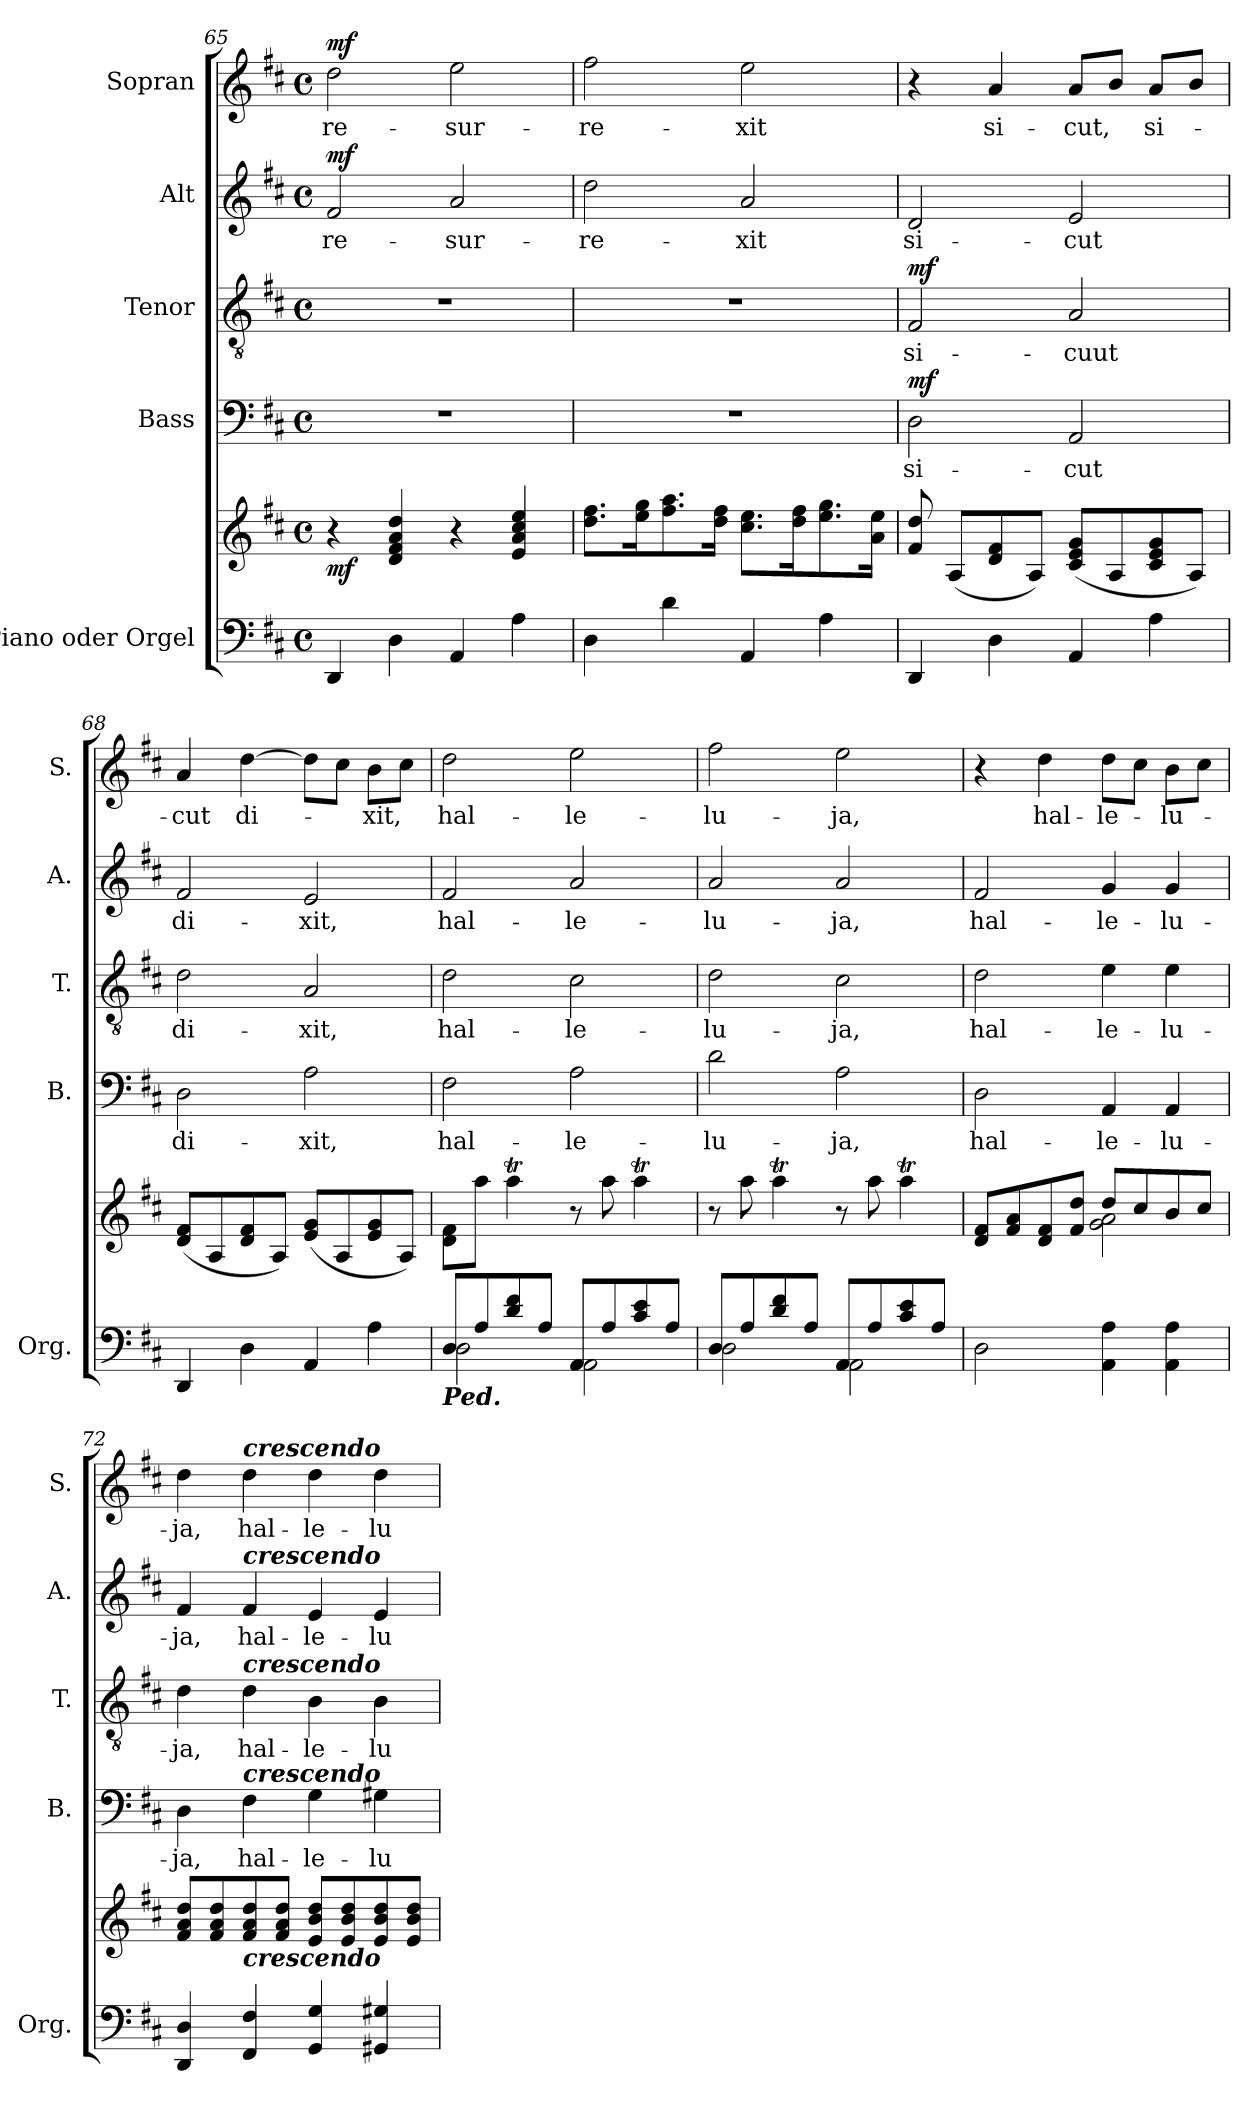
**kern	**kern	**dynam	**kern	**text	**dynam	**kern	**text	**dynam	**kern	**text	**dynam	**kern	**text	**dynam
*part5	*part5	*part5	*part4	*part4	*part4	*part3	*part3	*part3	*part2	*part2	*part2	*part1	*part1	*part1
*staff6	*staff5	*staff5/6	*staff4	*staff4	*staff4	*staff3	*staff3	*staff3	*staff2	*staff2	*staff2	*staff1	*staff1	*staff1
*I"Piano oder Orgel	*	*	*I"Bass	*	*	*I"Tenor	*	*	*I"Alt	*	*	*I"Sopran	*	*
*I'Org.	*	*	*I'B.	*	*	*I'T.	*	*	*I'A.	*	*	*I'S.	*	*
*clefF4	*clefG2	*	*clefF4	*	*	*clefGv2	*	*	*clefG2	*	*	*clefG2	*	*
*k[f#c#]	*k[f#c#]	*	*k[f#c#]	*	*	*k[f#c#]	*	*	*k[f#c#]	*	*	*k[f#c#]	*	*
*D:	*D:	*	*D:	*	*	*D:	*	*	*D:	*	*	*D:	*	*
*M4/4	*M4/4	*	*M4/4	*	*	*M4/4	*	*	*M4/4	*	*	*M4/4	*	*
*met(c)	*met(c)	*	*met(c)	*	*	*met(c)	*	*	*met(c)	*	*	*met(c)	*	*
=65	=65	=65	=65	=65	=65	=65	=65	=65	=65	=65	=65	=65	=65	=65
!	!	!LO:DY:b	!	!	!	!	!	!	!	!LO:LY:b	!LO:DY:a	!	!LO:LY:b	!LO:DY:a
4DD/	4r	mf	1r	.	.	1r	.	.	2f#/	re-	mf	2dd\	re-	mf
4D\	4d/ 4f#/ 4a/ 4dd/	.	.	.	.	.	.	.	.	.	.	.	.	.
!	!	!	!	!	!	!	!	!	!	!LO:LY:b	!	!	!LO:LY:b	!
4AA/	4r	.	.	.	.	.	.	.	2a/	-sur-	.	2ee\	-sur-	.
4A\	4e/ 4a/ 4cc#/ 4ee/	.	.	.	.	.	.	.	.	.	.	.	.	.
=66	=66	=66	=66	=66	=66	=66	=66	=66	=66	=66	=66	=66	=66	=66
!	!	!	!	!	!	!	!	!	!	!LO:LY:b	!	!	!LO:LY:b	!
4D\	8.dd\ 8.ff#\L	.	1r	.	.	1r	.	.	2dd\	-re-	.	2ff#\	-re-	.
.	16ee\ 16gg\k	.	.	.	.	.	.	.	.	.	.	.	.	.
4d\	8.ff#\ 8.aa\	.	.	.	.	.	.	.	.	.	.	.	.	.
.	16dd\ 16ff#\Jk	.	.	.	.	.	.	.	.	.	.	.	.	.
!	!	!	!	!	!	!	!	!	!	!LO:LY:b	!	!	!LO:LY:b	!
4AA/	8.cc#\ 8.ee\L	.	.	.	.	.	.	.	2a/	-xit	.	2ee\	-xit	.
.	16dd\ 16ff#\k	.	.	.	.	.	.	.	.	.	.	.	.	.
4A\	8.ee\ 8.gg\	.	.	.	.	.	.	.	.	.	.	.	.	.
.	16a\ 16ee\Jk	.	.	.	.	.	.	.	.	.	.	.	.	.
!!LO:PB:g=z
=67	=67	=67	=67	=67	=67	=67	=67	=67	=67	=67	=67	=67	=67	=67
!	!	!	!	!LO:LY:b	!LO:DY:a	!	!LO:LY:b	!LO:DY:a	!	!LO:LY:b	!	!	!	!
4DD/	8f#/ 8dd/	.	2D\	si-	mf	2F#/	si-	mf	2d/	si-	.	4r	.	.
.	(<8A/L	.	.	.	.	.	.	.	.	.	.	.	.	.
!	!	!	!	!	!	!	!	!	!	!	!	!	!LO:LY:b	!
4D\	8d/ 8f#/	.	.	.	.	.	.	.	.	.	.	4a/	si-	.
.	8A/J)	.	.	.	.	.	.	.	.	.	.	.	.	.
!	!	!	!	!LO:LY:b	!	!	!LO:LY:b	!	!	!LO:LY:b	!	!	!LO:LY:b	!
4AA/	(<8c#/ 8e/ 8g/L	.	2AA/	-cut	.	2A/	-cuut	.	2e/	-cut	.	8a/L	-cut,	.
.	8A/	.	.	.	.	.	.	.	.	.	.	8b/J	.	.
!	!	!	!	!	!	!	!	!	!	!	!	!	!LO:LY:b	!
4A\	8c#/ 8e/ 8g/	.	.	.	.	.	.	.	.	.	.	8a/L	si-	.
.	8A/J)	.	.	.	.	.	.	.	.	.	.	8b/J	.	.
=68	=68	=68	=68	=68	=68	=68	=68	=68	=68	=68	=68	=68	=68	=68
!	!	!	!	!LO:LY:b	!	!	!LO:LY:b	!	!	!LO:LY:b	!	!	!LO:LY:b	!
4DD/	(<8d/ 8f#/L	.	2D\	di-	.	2d\	di-	.	2f#/	di-	.	4a/	-cut	.
.	8A/	.	.	.	.	.	.	.	.	.	.	.	.	.
!	!	!	!	!	!	!	!	!	!	!	!	!	!LO:LY:b	!
4D\	8d/ 8f#/	.	.	.	.	.	.	.	.	.	.	[4dd\	di-	.
.	8A/J)	.	.	.	.	.	.	.	.	.	.	.	.	.
!	!	!	!	!LO:LY:b	!	!	!LO:LY:b	!	!	!LO:LY:b	!	!	!	!
4AA/	(<8e/ 8g/L	.	2A\	-xit,	.	2A/	-xit,	.	2e/	-xit,	.	8dd\L]	.	.
.	8A/	.	.	.	.	.	.	.	.	.	.	8cc#\J	.	.
!	!	!	!	!	!	!	!	!	!	!	!	!	!LO:LY:b	!
4A\	8e/ 8g/	.	.	.	.	.	.	.	.	.	.	8b\L	-xit,	.
.	8A/J)	.	.	.	.	.	.	.	.	.	.	8cc#\J	.	.
=69	=69	=69	=69	=69	=69	=69	=69	=69	=69	=69	=69	=69	=69	=69
*^	*	*	*	*	*	*	*	*	*	*	*	*	*	*
!LO:TX:b:Bi:t=Ped.	!	!	!	!	!	!	!	!	!	!	!	!	!	!	!
!	!	!	!	!	!LO:LY:b	!	!	!LO:LY:b	!	!	!LO:LY:b	!	!	!LO:LY:b	!
8D/L	2D\	8d\ 8f#\L	.	2F#\	hal-	.	2d\	hal-	.	2f#/	hal-	.	2dd\	hal-	.
8A/	.	8aa\J	.	.	.	.	.	.	.	.	.	.	.	.	.
8d/ 8f#/	.	4aaT\	.	.	.	.	.	.	.	.	.	.	.	.	.
8A/J	.	.	.	.	.	.	.	.	.	.	.	.	.	.	.
!	!	!	!	!	!LO:LY:b	!	!	!LO:LY:b	!	!	!LO:LY:b	!	!	!LO:LY:b	!
8AA/L	2AA\	8r	.	2A\	-le-	.	2c#\	-le-	.	2a/	-le-	.	2ee\	-le-	.
8A/	.	8aa\	.	.	.	.	.	.	.	.	.	.	.	.	.
8c#/ 8e/	.	4aaT\	.	.	.	.	.	.	.	.	.	.	.	.	.
8A/J	.	.	.	.	.	.	.	.	.	.	.	.	.	.	.
=70	=70	=70	=70	=70	=70	=70	=70	=70	=70	=70	=70	=70	=70	=70	=70
!	!	!	!	!	!LO:LY:b	!	!	!LO:LY:b	!	!	!LO:LY:b	!	!	!LO:LY:b	!
8D/L	2D\	8r	.	2d\	-lu-	.	2d\	-lu-	.	2a/	-lu-	.	2ff#\	-lu-	.
8A/	.	8aa\	.	.	.	.	.	.	.	.	.	.	.	.	.
8d/ 8f#/	.	4aaT\	.	.	.	.	.	.	.	.	.	.	.	.	.
8A/J	.	.	.	.	.	.	.	.	.	.	.	.	.	.	.
!	!	!	!	!	!LO:LY:b	!	!	!LO:LY:b	!	!	!LO:LY:b	!	!	!LO:LY:b	!
8AA/L	2AA\	8r	.	2A\	-ja,	.	2c#\	-ja,	.	2a/	-ja,	.	2ee\	-ja,	.
8A/	.	8aa\	.	.	.	.	.	.	.	.	.	.	.	.	.
8c#/ 8e/	.	4aaT\	.	.	.	.	.	.	.	.	.	.	.	.	.
8A/J	.	.	.	.	.	.	.	.	.	.	.	.	.	.	.
*v	*v	*	*	*	*	*	*	*	*	*	*	*	*	*	*
!!LO:LB:g=z
=71	=71	=71	=71	=71	=71	=71	=71	=71	=71	=71	=71	=71	=71	=71
*	*^	*	*	*	*	*	*	*	*	*	*	*	*	*
!	!	!	!	!	!LO:LY:b	!	!	!LO:LY:b	!	!	!LO:LY:b	!	!	!	!
2D\	8d/ 8f#/L	2ryy	.	2D\	hal-	.	2d\	hal-	.	2f#/	hal-	.	4r	.	.
.	8f#/ 8a/	.	.	.	.	.	.	.	.	.	.	.	.	.	.
!	!	!	!	!	!	!	!	!	!	!	!	!	!	!LO:LY:b	!
.	8d/ 8f#/	.	.	.	.	.	.	.	.	.	.	.	4dd\	hal-	.
.	8f#/ 8dd/J	.	.	.	.	.	.	.	.	.	.	.	.	.	.
!	!	!	!	!	!LO:LY:b	!	!	!LO:LY:b	!	!	!LO:LY:b	!	!	!LO:LY:b	!
4AA\ 4A\	8dd/L	2g\ 2a\	.	4AA/	-le-	.	4e\	-le-	.	4g/	-le-	.	8dd\L	-le-	.
.	8cc#/	.	.	.	.	.	.	.	.	.	.	.	8cc#\J	.	.
!	!	!	!	!	!LO:LY:b	!	!	!LO:LY:b	!	!	!LO:LY:b	!	!	!LO:LY:b	!
4AA\ 4A\	8b/	.	.	4AA/	-lu-	.	4e\	-lu-	.	4g/	-lu-	.	8b\L	-lu-	.
.	8cc#/J	.	.	.	.	.	.	.	.	.	.	.	8cc#\J	.	.
*	*v	*v	*	*	*	*	*	*	*	*	*	*	*	*	*
=72	=72	=72	=72	=72	=72	=72	=72	=72	=72	=72	=72	=72	=72	=72
!	!	!	!	!LO:LY:b	!	!	!LO:LY:b	!	!	!LO:LY:b	!	!	!LO:LY:b	!
4DD/ 4D/	8f#/ 8a/ 8dd/L	.	4D\	-ja,	.	4d\	-ja,	.	4f#/	-ja,	.	4dd\	-ja,	.
.	8f#/ 8a/ 8dd/	.	.	.	.	.	.	.	.	.	.	.	.	.
!	!	!	!	!	!	!	!	!	!	!	!	!LO:TX:a:Bi:t=crescendo	!	!
!	!	!	!	!	!	!	!	!	!LO:TX:a:Bi:t=crescendo	!	!	!	!	!
!	!	!	!	!	!	!LO:TX:a:Bi:t=crescendo	!	!	!	!	!	!	!	!
!	!	!	!LO:TX:a:Bi:t=crescendo	!	!	!	!	!	!	!	!	!	!	!
!	!LO:TX:b:Bi:t=crescendo	!	!	!	!	!	!	!	!	!	!	!	!	!
!	!	!	!	!LO:LY:b	!	!	!LO:LY:b	!	!	!LO:LY:b	!	!	!LO:LY:b	!
4FF#/ 4F#/	8f#/ 8a/ 8dd/	.	4F#\	hal-	.	4d\	hal-	.	4f#/	hal-	.	4dd\	hal-	.
.	8f#/ 8a/ 8dd/J	.	.	.	.	.	.	.	.	.	.	.	.	.
!	!	!	!	!LO:LY:b	!	!	!LO:LY:b	!	!	!LO:LY:b	!	!	!LO:LY:b	!
4GG/ 4G/	8e/ 8b/ 8dd/L	.	4G\	-le-	.	4B\	-le-	.	4e/	-le-	.	4dd\	-le-	.
.	8e/ 8b/ 8dd/	.	.	.	.	.	.	.	.	.	.	.	.	.
!	!	!	!	!LO:LY:b	!	!	!LO:LY:b	!	!	!LO:LY:b	!	!	!LO:LY:b	!
4GG#X/ 4G#X/	8e/ 8b/ 8dd/	.	4G#X\	-lu-	.	4B\	-lu-	.	4e/	-lu-	.	4dd\	-lu-	.
.	8e/ 8b/ 8dd/J	.	.	.	.	.	.	.	.	.	.	.	.	.
=	=	=	=	=	=	=	=	=	=	=	=	=	=	=
*-	*-	*-	*-	*-	*-	*-	*-	*-	*-	*-	*-	*-	*-	*-
